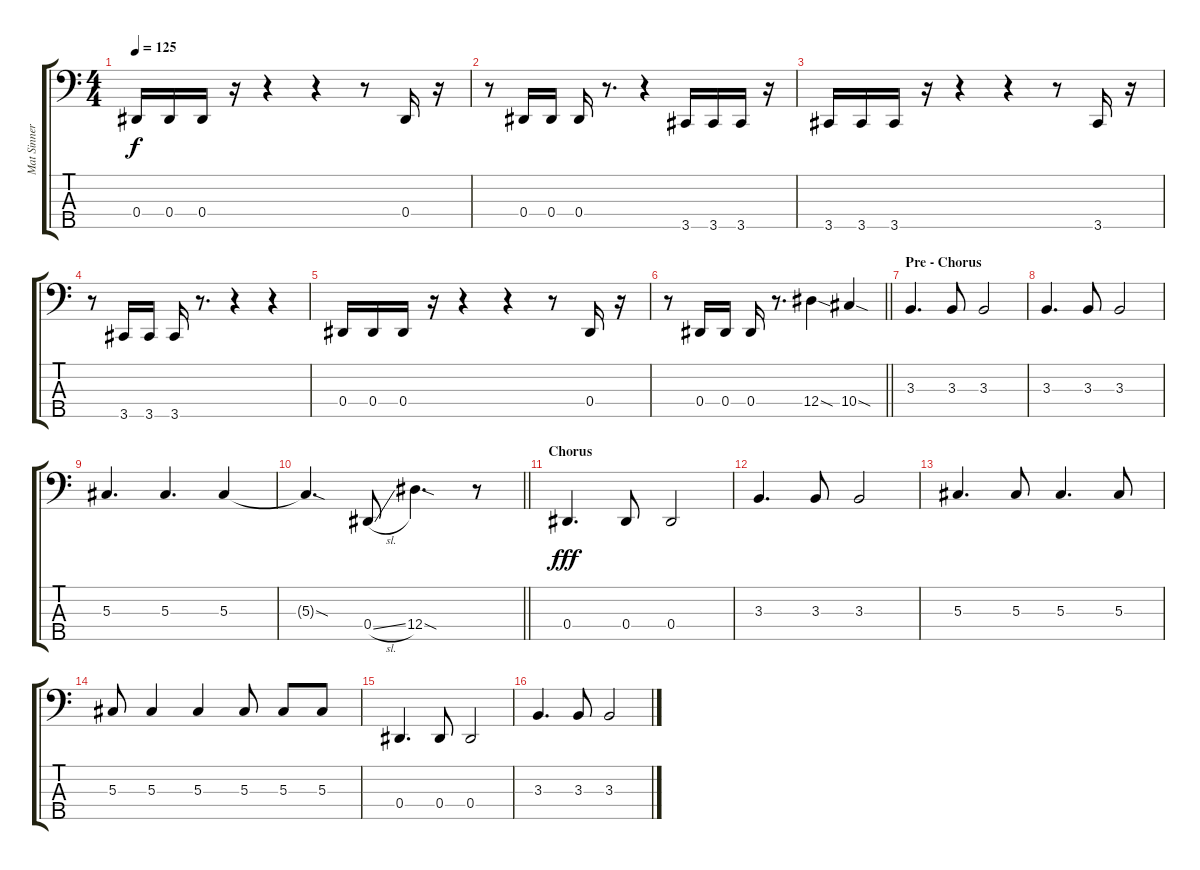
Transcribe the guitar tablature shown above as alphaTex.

\track ("Mat Sinner" "Mat Sinner") {instrument electricbasspick}
\staff {score tabs}
\tuning (Gb2 Db2 Ab1 Eb1 Bb0) {hide}
\ts (4 4)
\tempo 125
\clef f4
\ks c
0.4.16{dy f} 0.4.16 0.4.16 r.16 r.4 r.4 r.8 0.4.16 r.16 |
r.8 0.4.16 0.4.16 0.4.16 r.8{d} r.4 3.5.16 3.5.16 3.5.16 r.16 |
3.5.16 3.5.16 3.5.16 r.16 r.4 r.4 r.8 3.5.16 r.16 |
r.8 3.5.16 3.5.16 3.5.16 r.8{d} r.4 r.4 |
0.4.16 0.4.16 0.4.16 r.16 r.4 r.4 r.8 0.4.16 r.16 |
\barLineRight lightlight
r.8 0.4.16 0.4.16 0.4.16 r.8{d} 12.4{sod}.4 10.4{sod}.4 |
\section ("" "Pre - Chorus")
3.3.4{d} 3.3.8 3.3.2 |
3.3.4{d} 3.3.8 3.3.2 |
5.3.4{d} 5.3.4{d} 5.3.4 |
\barLineRight lightlight
5.3{sod t}.4{d} 0.4{sl}.8 12.4{sod}.4{d} r.8 |
\section ("" "Chorus")
0.4.4{d dy fff} 0.4.8 0.4.2 |
3.3.4{d} 3.3.8 3.3.2 |
5.3.4{d} 5.3.8 5.3.4{d} 5.3.8 |
5.3.8 5.3.4 5.3.4 5.3.8 5.3.8 5.3.8 |
0.4.4{d} 0.4.8 0.4.2 |
3.3.4{d} 3.3.8 3.3.2
